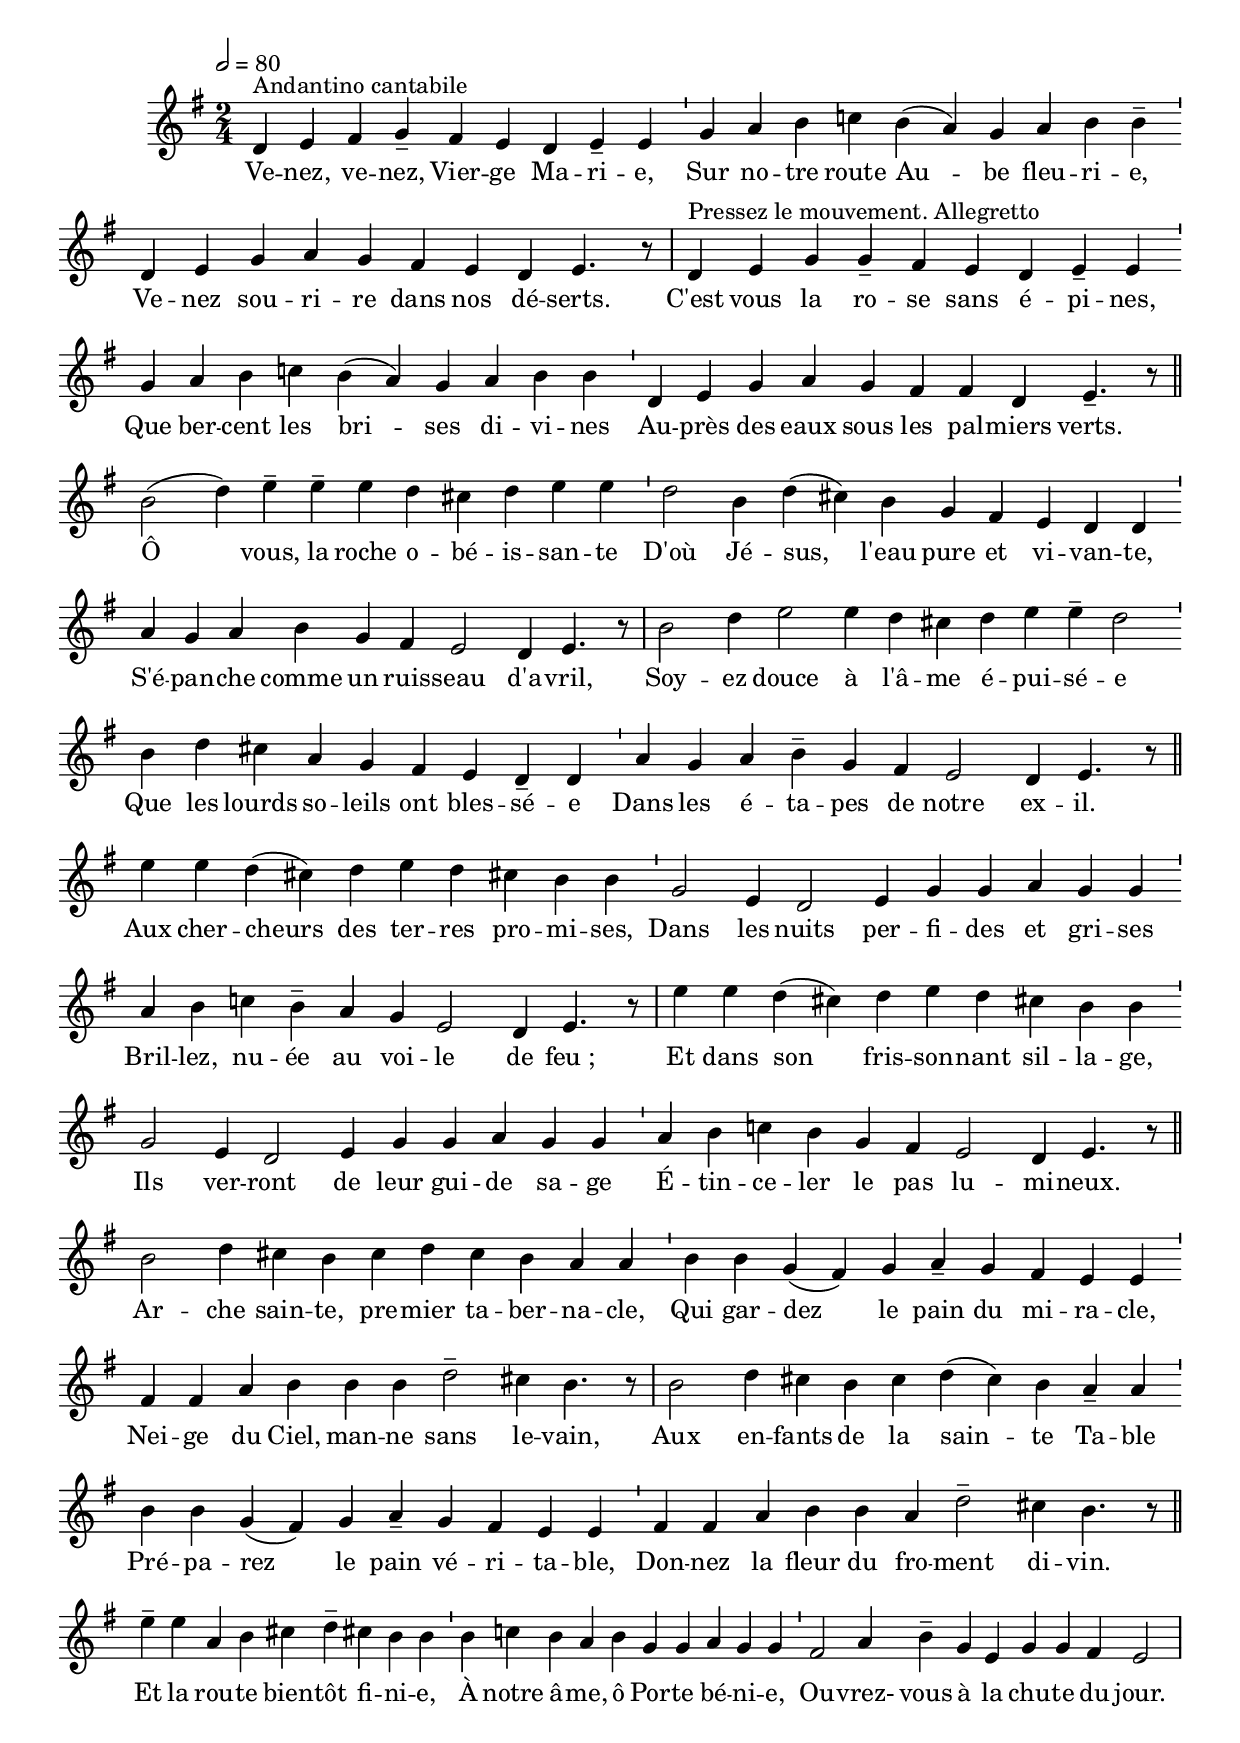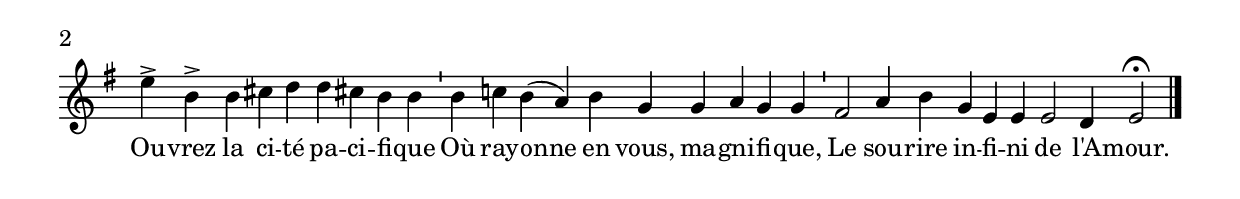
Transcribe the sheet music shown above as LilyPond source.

\version "2.16"
\include "italiano.ly"

\header {
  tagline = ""
  composer = ""
}

MetriqueArmure = {
  \tempo 2=80
  \time 2/4
  \key sol \major
}

italique = { \override Score . LyricText #'font-shape = #'italic }

roman = { \override Score . LyricText #'font-shape = #'roman }

MusiqueTheme = \relative do' {
  re4^"Andantino cantabile" mi fad sol-- fad mi re mi-- mi \bar"'"
  sol4 la si do! si( la) sol la si si-- \bar "'"
  re,4 mi sol la sol fad mi re mi4. r8 \bar "|"
  re4^"Pressez le mouvement. Allegretto" mi sol sol-- fad mi re mi-- mi \bar "'"
  sol4 la si do! si( la) sol la si si \bar "'"
  re,4 mi sol la sol fad fad re mi4.-- r8 \bar "||"
  
  si'2( re4) mi-- mi-- mi re dod! re mi mi \bar "'"
  re2 si4 re( dod!) si sol fad mi re re \bar "'"
  la'4 sol la si sol fad mi2 re4 mi4. r8 \bar "|"
  si'2 re4 mi2 mi4 re dod! re mi mi-- re2 \bar "'"
  si4 re dod! la sol fad mi re-- re \bar "'"
  la'4 sol la si-- sol fad mi2 re4 mi4. r8 \bar "||"
  
  mi'4 mi re( dod!) re mi re dod! si si \bar "'"
  sol2 mi4 re2 mi4 sol sol la sol sol \bar "'"
  la4 si do! si-- la sol mi2 re4 mi4. r8 \bar "|"
  mi'4 mi re( dod!) re mi re dod! si si \bar "'"
  sol2 mi4 re2 mi4 sol sol la sol sol \bar "'"
  la4 si do! si sol fad mi2 re4 mi4. r8 \bar "||"
  
  si'2 re4 dod! si dod re dod si la la \bar "'"
  si4 si sol( fad) sol la-- sol fad mi mi \bar "'"
  fad4 fad la si si si re2-- dod!4 si4. r8 \bar "|"
  si2 re4 dod! si dod re( dod) si la-- la \bar "'"
  si4 si sol( fad) sol la-- sol fad mi mi \bar "'"
  fad4 fad la si si la re2-- dod!4 si4. r8 \bar "||"
  
  mi4-- mi la, si dod! re-- dod! si si \bar "'"
  si4 do! si la si sol sol la sol sol \bar "'"
  fad2 la4 si-- sol mi sol sol fad mi2 \bar "|"
  mi'4-> si-> si dod! re re dod! si si \bar "'"
  si4 do! si( la) si sol sol la sol sol \bar "'"
  fad2 la4 si sol mi mi mi2 re4 mi2\fermata \bar "|."
}

Paroles = \lyricmode {
  Ve -- nez, ve -- nez, Vier -- ge Ma -- ri -- e,
  Sur no -- tre route Au -- be fleu -- ri -- e,
  Ve -- nez sou -- ri -- re dans nos dé -- serts.
  
  C'est vous la ro -- se  sans é -- pi -- nes,
  Que ber -- cent les bri -- ses di -- vi -- nes
  Au -- près des eaux sous les pal -- miers verts.
  
  
  Ô vous, la roche o -- bé -- is -- san -- te
  D'où Jé -- sus, l'eau pure et vi -- van -- te,
  S'é -- pan -- che comme un ruis -- seau d'a -- vril,
  
  Soy -- ez douce à l'â -- me é -- pui -- sé -- e
  Que les lourds so -- leils ont bles -- sé -- e
  Dans les é -- ta -- pes de notre ex -- il.
  
  
  Aux cher -- cheurs des ter -- res pro -- mi -- ses,
  Dans les nuits per -- fi -- des et gri -- ses
  Bril -- lez, nu -- ée au voi -- le de feu_;
  
  Et dans son fris -- son -- nant sil -- la -- ge,
  Ils ver -- ront de leur gui -- de sa -- ge
  É -- tin -- ce -- ler le pas lu -- mi -- neux.
  
  
  Ar -- che sain -- te, pre -- mier ta -- ber -- na -- cle,
  Qui gar -- dez le pain du mi -- ra -- cle,
  Nei -- ge du Ciel, man -- ne sans le -- vain,
  
  Aux en -- fants de la sain -- te Ta -- ble
  Pré -- pa -- rez le pain vé -- ri -- ta -- ble,
  Don -- nez la fleur du fro -- ment di -- vin.
  
  
  Et la rou -- te bien -- tôt fi -- ni -- e,
  À notre â -- me, ô Por -- te bé -- ni -- e,
  Ou -- vrez- vous à la chu -- te du jour.
  
  Ou -- vrez la ci -- té pa -- ci -- fi -- que
  Où ray -- onne en vous, ma -- gni -- fi -- que,
  Le sou -- rire in -- fi -- ni de l'A -- mour.
}

\score{
  <<
    \new Staff <<
      \set Staff.midiInstrument = "flute"
      \set Staff.autoBeaming = ##f
      \new Voice = "theme" {
        \override Score.PaperColumn #'keep-inside-line = ##t
        \cadenzaOn
        \MetriqueArmure
        \MusiqueTheme
      }
    >>
    \new Lyrics \lyricsto theme {
      \Paroles
    }
  >>
  \layout{}
  \midi{}
}
